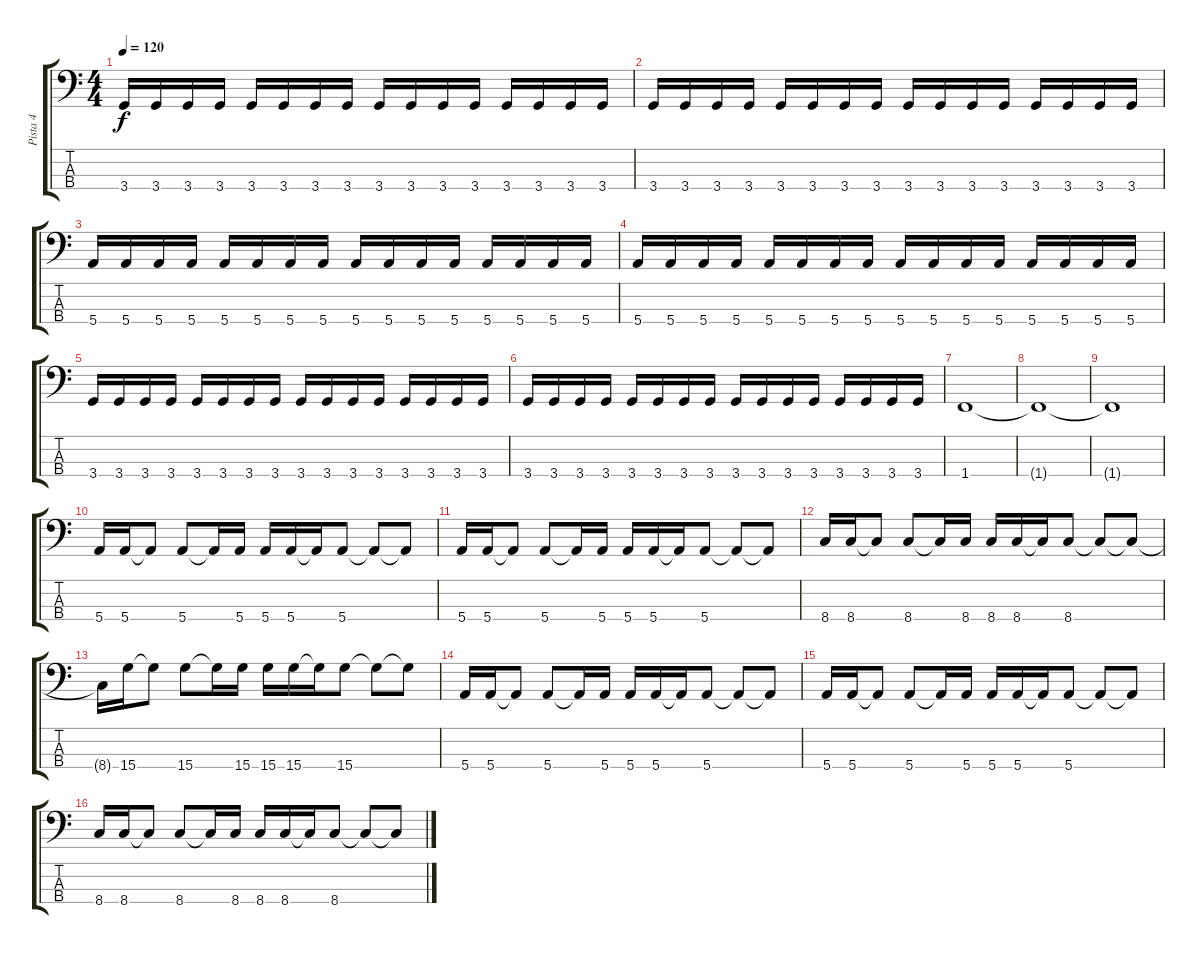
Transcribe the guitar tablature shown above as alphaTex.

\track ("Pista 4" "Pista 4") {instrument electricbasspick}
\staff {score tabs}
\tuning (G2 D2 A1 E1) {hide}
\ts (4 4)
\tempo 120
\clef f4
\ks c
3.4.16{dy f} 3.4.16 3.4.16 3.4.16 3.4.16 3.4.16 3.4.16 3.4.16 3.4.16 3.4.16 3.4.16 3.4.16 3.4.16 3.4.16 3.4.16 3.4.16 |
3.4.16 3.4.16 3.4.16 3.4.16 3.4.16 3.4.16 3.4.16 3.4.16 3.4.16 3.4.16 3.4.16 3.4.16 3.4.16 3.4.16 3.4.16 3.4.16 |
5.4.16 5.4.16 5.4.16 5.4.16 5.4.16 5.4.16 5.4.16 5.4.16 5.4.16 5.4.16 5.4.16 5.4.16 5.4.16 5.4.16 5.4.16 5.4.16 |
5.4.16 5.4.16 5.4.16 5.4.16 5.4.16 5.4.16 5.4.16 5.4.16 5.4.16 5.4.16 5.4.16 5.4.16 5.4.16 5.4.16 5.4.16 5.4.16 |
3.4.16 3.4.16 3.4.16 3.4.16 3.4.16 3.4.16 3.4.16 3.4.16 3.4.16 3.4.16 3.4.16 3.4.16 3.4.16 3.4.16 3.4.16 3.4.16 |
3.4.16 3.4.16 3.4.16 3.4.16 3.4.16 3.4.16 3.4.16 3.4.16 3.4.16 3.4.16 3.4.16 3.4.16 3.4.16 3.4.16 3.4.16 3.4.16 |
1.4.1 |
1.4{t}.1 |
1.4{t}.1 |
5.4.16 5.4.16 5.4{t}.8 5.4.8 5.4{t}.16 5.4.16 5.4.16 5.4.16 5.4{t}.16 5.4.8 5.4{t}.8 5.4{t}.8 |
5.4.16 5.4.16 5.4{t}.8 5.4.8 5.4{t}.16 5.4.16 5.4.16 5.4.16 5.4{t}.16 5.4.8 5.4{t}.8 5.4{t}.8 |
8.4.16 8.4.16 8.4{t}.8 8.4.8 8.4{t}.16 8.4.16 8.4.16 8.4.16 8.4{t}.16 8.4.8 8.4{t}.8 8.4{t}.8 |
8.4{t}.16 15.4.16 15.4{t}.8 15.4.8 15.4{t}.16 15.4.16 15.4.16 15.4.16 15.4{t}.16 15.4.8 15.4{t}.8 15.4{t}.8 |
5.4.16 5.4.16 5.4{t}.8 5.4.8 5.4{t}.16 5.4.16 5.4.16 5.4.16 5.4{t}.16 5.4.8 5.4{t}.8 5.4{t}.8 |
5.4.16 5.4.16 5.4{t}.8 5.4.8 5.4{t}.16 5.4.16 5.4.16 5.4.16 5.4{t}.16 5.4.8 5.4{t}.8 5.4{t}.8 |
8.4.16 8.4.16 8.4{t}.8 8.4.8 8.4{t}.16 8.4.16 8.4.16 8.4.16 8.4{t}.16 8.4.8 8.4{t}.8 8.4{t}.8
